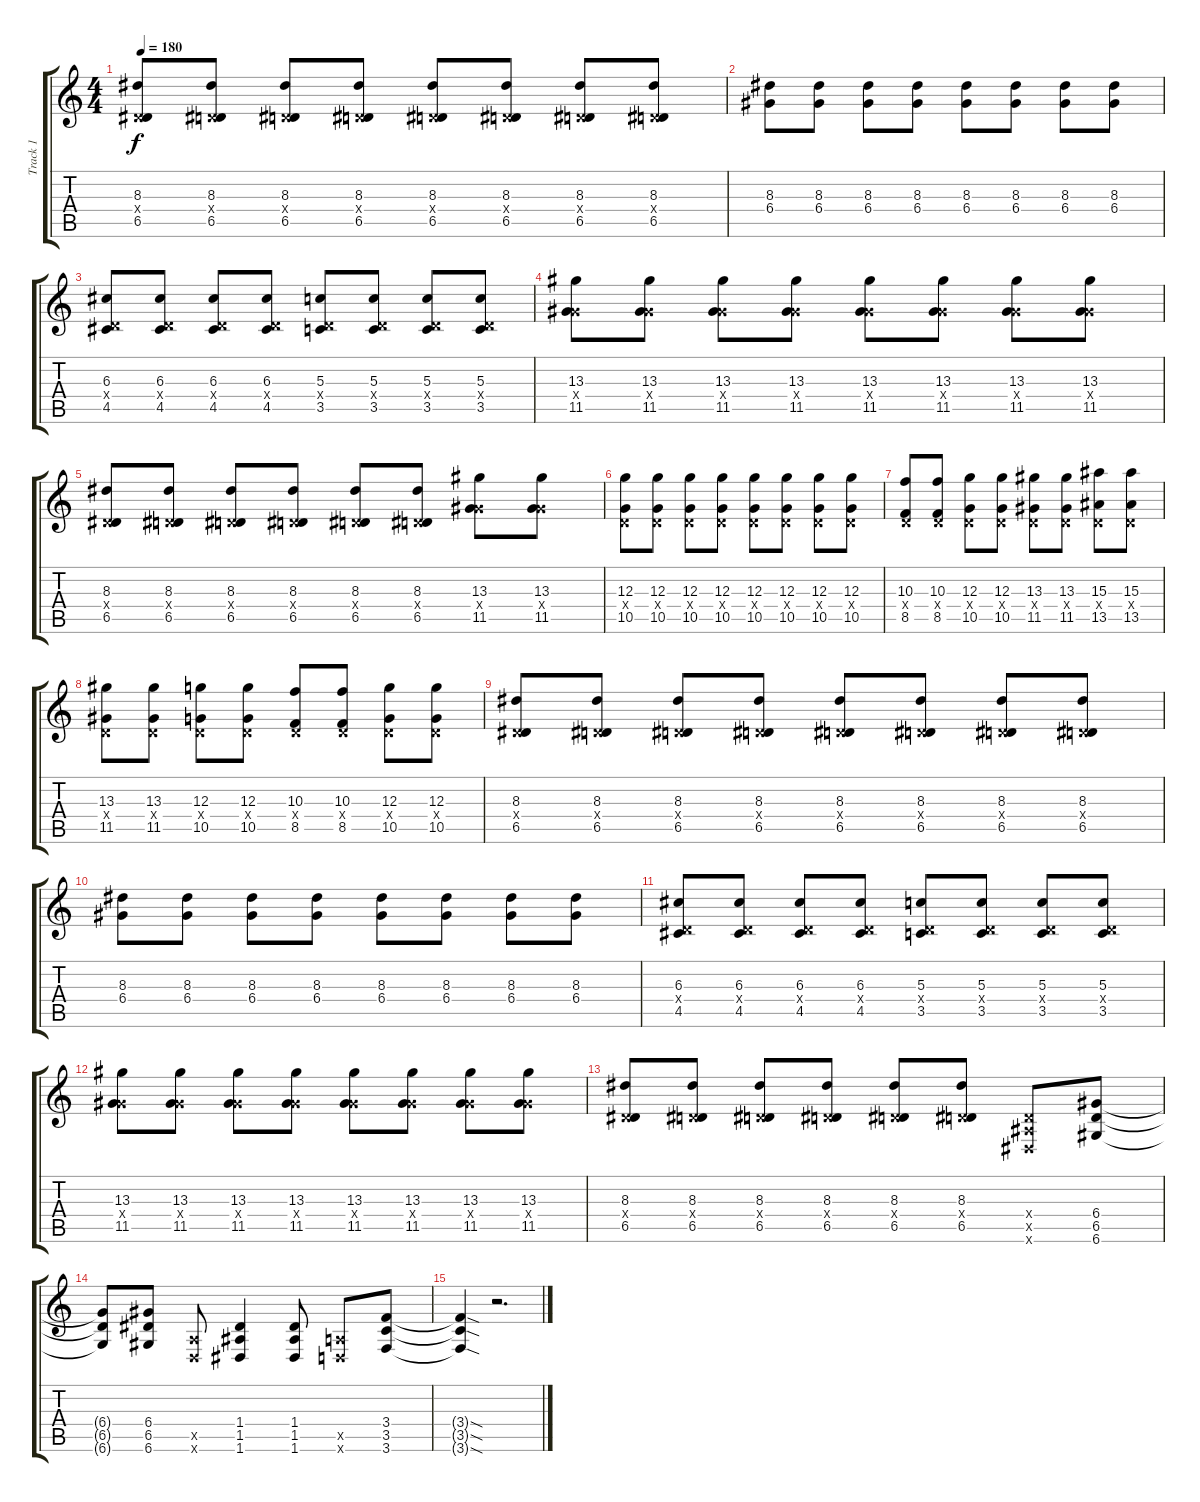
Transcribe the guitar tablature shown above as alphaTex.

\track ("Track 1" "Track 1") {instrument distortionguitar}
\staff {score tabs}
\tuning (E4 B3 G3 D3 A2 D2) {hide}
\ts (4 4)
\tempo 180
\clef g2
\ks c
(8.3 0.4{x} 6.5).8{dy f} (8.3 0.4{x} 6.5).8 (8.3 0.4{x} 6.5).8 (8.3 0.4{x} 6.5).8 (8.3 0.4{x} 6.5).8 (8.3 0.4{x} 6.5).8 (8.3 0.4{x} 6.5).8 (8.3 0.4{x} 6.5).8 |
(8.3 6.4).8 (8.3 6.4).8 (8.3 6.4).8 (8.3 6.4).8 (8.3 6.4).8 (8.3 6.4).8 (8.3 6.4).8 (8.3 6.4).8 |
(6.3 0.4{x} 4.5).8 (6.3 0.4{x} 4.5).8 (6.3 0.4{x} 4.5).8 (6.3 0.4{x} 4.5).8 (5.3 0.4{x} 3.5).8 (5.3 0.4{x} 3.5).8 (5.3 0.4{x} 3.5).8 (5.3 0.4{x} 3.5).8 |
(13.3 6.4{x} 11.5).8 (13.3 6.4{x} 11.5).8 (13.3 6.4{x} 11.5).8 (13.3 6.4{x} 11.5).8 (13.3 6.4{x} 11.5).8 (13.3 6.4{x} 11.5).8 (13.3 6.4{x} 11.5).8 (13.3 6.4{x} 11.5).8 |
(8.3 0.4{x} 6.5).8 (8.3 0.4{x} 6.5).8 (8.3 0.4{x} 6.5).8 (8.3 0.4{x} 6.5).8 (8.3 0.4{x} 6.5).8 (8.3 0.4{x} 6.5).8 (13.3 6.4{x} 11.5).8 (13.3 6.4{x} 11.5).8 |
(12.3 0.4{x} 10.5).8 (12.3 0.4{x} 10.5).8 (12.3 0.4{x} 10.5).8 (12.3 0.4{x} 10.5).8 (12.3 0.4{x} 10.5).8 (12.3 0.4{x} 10.5).8 (12.3 0.4{x} 10.5).8 (12.3 0.4{x} 10.5).8 |
(10.3 0.4{x} 8.5).8 (10.3 0.4{x} 8.5).8 (12.3 0.4{x} 10.5).8 (12.3 0.4{x} 10.5).8 (13.3 0.4{x} 11.5).8 (13.3 0.4{x} 11.5).8 (15.3 0.4{x} 13.5).8 (15.3 0.4{x} 13.5).8 |
(13.3 0.4{x} 11.5).8 (13.3 0.4{x} 11.5).8 (12.3 0.4{x} 10.5).8 (12.3 0.4{x} 10.5).8 (10.3 0.4{x} 8.5).8 (10.3 0.4{x} 8.5).8 (12.3 0.4{x} 10.5).8 (12.3 0.4{x} 10.5).8 |
(8.3 0.4{x} 6.5).8 (8.3 0.4{x} 6.5).8 (8.3 0.4{x} 6.5).8 (8.3 0.4{x} 6.5).8 (8.3 0.4{x} 6.5).8 (8.3 0.4{x} 6.5).8 (8.3 0.4{x} 6.5).8 (8.3 0.4{x} 6.5).8 |
(8.3 6.4).8 (8.3 6.4).8 (8.3 6.4).8 (8.3 6.4).8 (8.3 6.4).8 (8.3 6.4).8 (8.3 6.4).8 (8.3 6.4).8 |
(6.3 0.4{x} 4.5).8 (6.3 0.4{x} 4.5).8 (6.3 0.4{x} 4.5).8 (6.3 0.4{x} 4.5).8 (5.3 0.4{x} 3.5).8 (5.3 0.4{x} 3.5).8 (5.3 0.4{x} 3.5).8 (5.3 0.4{x} 3.5).8 |
(13.3 6.4{x} 11.5).8 (13.3 6.4{x} 11.5).8 (13.3 6.4{x} 11.5).8 (13.3 6.4{x} 11.5).8 (13.3 6.4{x} 11.5).8 (13.3 6.4{x} 11.5).8 (13.3 6.4{x} 11.5).8 (13.3 6.4{x} 11.5).8 |
(8.3 0.4{x} 6.5).8 (8.3 0.4{x} 6.5).8 (8.3 0.4{x} 6.5).8 (8.3 0.4{x} 6.5).8 (8.3 0.4{x} 6.5).8 (8.3 0.4{x} 6.5).8 (1.4{x} 1.5{x} 1.6{x}).8 (6.4 6.5 6.6).8 |
(6.4{t} 6.5{t} 6.6{t}).8 (6.4 6.5 6.6).8 (0.5{x} 0.6{x}).8 (1.4 1.5 1.6).4 (1.4 1.5 1.6).8 (0.5{x} 0.6{x}).8 (3.4 3.5 3.6).8 |
(3.4{sod t} 3.5{sod t} 3.6{sod t}).4 r.2{d}
